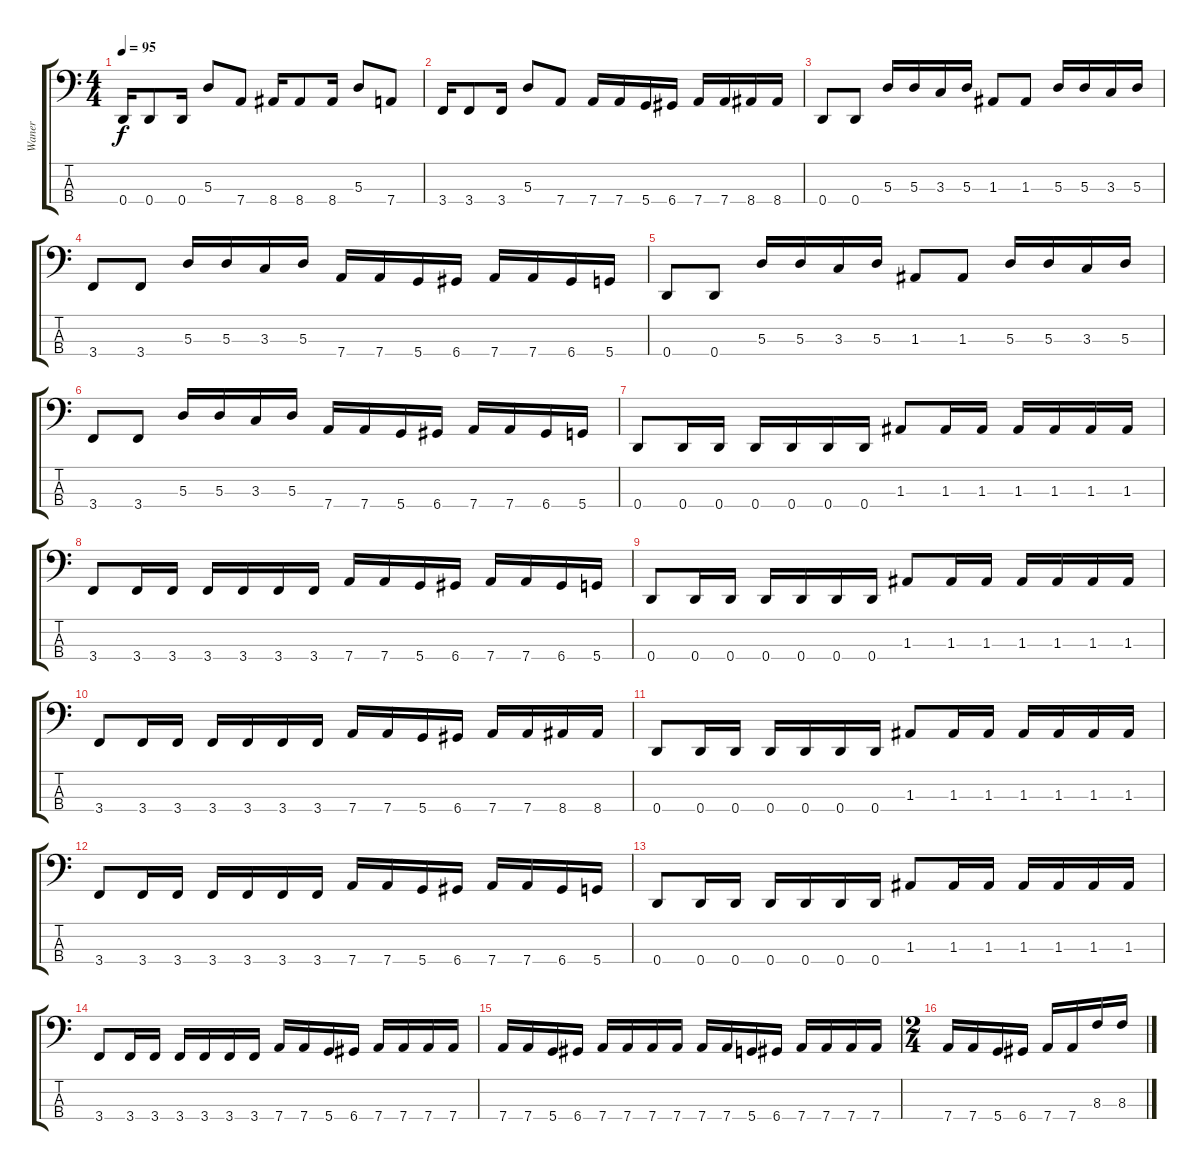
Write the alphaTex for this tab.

\track ("Waner" "Waner") {instrument electricbasspick}
\staff {score tabs}
\tuning (G2 D2 A1 D1) {hide}
\ts (4 4)
\tempo 95
\clef f4
\ks c
0.4.16{dy f} 0.4.8 0.4.16 5.3.8 7.4.8 8.4.16 8.4.8 8.4.16 5.3.8 7.4.8 |
3.4.16 3.4.8 3.4.16 5.3.8 7.4.8 7.4.16 7.4.16 5.4.16 6.4.16 7.4.16 7.4.16 8.4.16 8.4.16 |
0.4.8 0.4.8 5.3.16 5.3.16 3.3.16 5.3.16 1.3.8 1.3.8 5.3.16 5.3.16 3.3.16 5.3.16 |
3.4.8 3.4.8 5.3.16 5.3.16 3.3.16 5.3.16 7.4.16 7.4.16 5.4.16 6.4.16 7.4.16 7.4.16 6.4.16 5.4.16 |
0.4.8 0.4.8 5.3.16 5.3.16 3.3.16 5.3.16 1.3.8 1.3.8 5.3.16 5.3.16 3.3.16 5.3.16 |
3.4.8 3.4.8 5.3.16 5.3.16 3.3.16 5.3.16 7.4.16 7.4.16 5.4.16 6.4.16 7.4.16 7.4.16 6.4.16 5.4.16 |
0.4.8 0.4.16 0.4.16 0.4.16 0.4.16 0.4.16 0.4.16 1.3.8 1.3.16 1.3.16 1.3.16 1.3.16 1.3.16 1.3.16 |
3.4.8 3.4.16 3.4.16 3.4.16 3.4.16 3.4.16 3.4.16 7.4.16 7.4.16 5.4.16 6.4.16 7.4.16 7.4.16 6.4.16 5.4.16 |
0.4.8 0.4.16 0.4.16 0.4.16 0.4.16 0.4.16 0.4.16 1.3.8 1.3.16 1.3.16 1.3.16 1.3.16 1.3.16 1.3.16 |
3.4.8 3.4.16 3.4.16 3.4.16 3.4.16 3.4.16 3.4.16 7.4.16 7.4.16 5.4.16 6.4.16 7.4.16 7.4.16 8.4.16 8.4.16 |
0.4.8 0.4.16 0.4.16 0.4.16 0.4.16 0.4.16 0.4.16 1.3.8 1.3.16 1.3.16 1.3.16 1.3.16 1.3.16 1.3.16 |
3.4.8 3.4.16 3.4.16 3.4.16 3.4.16 3.4.16 3.4.16 7.4.16 7.4.16 5.4.16 6.4.16 7.4.16 7.4.16 6.4.16 5.4.16 |
0.4.8 0.4.16 0.4.16 0.4.16 0.4.16 0.4.16 0.4.16 1.3.8 1.3.16 1.3.16 1.3.16 1.3.16 1.3.16 1.3.16 |
3.4.8 3.4.16 3.4.16 3.4.16 3.4.16 3.4.16 3.4.16 7.4.16 7.4.16 5.4.16 6.4.16 7.4.16 7.4.16 7.4.16 7.4.16 |
7.4.16 7.4.16 5.4.16 6.4.16 7.4.16 7.4.16 7.4.16 7.4.16 7.4.16 7.4.16 5.4.16 6.4.16 7.4.16 7.4.16 7.4.16 7.4.16 |
\ts (2 4)
7.4.16 7.4.16 5.4.16 6.4.16 7.4.16 7.4.16 8.3.16 8.3.16
